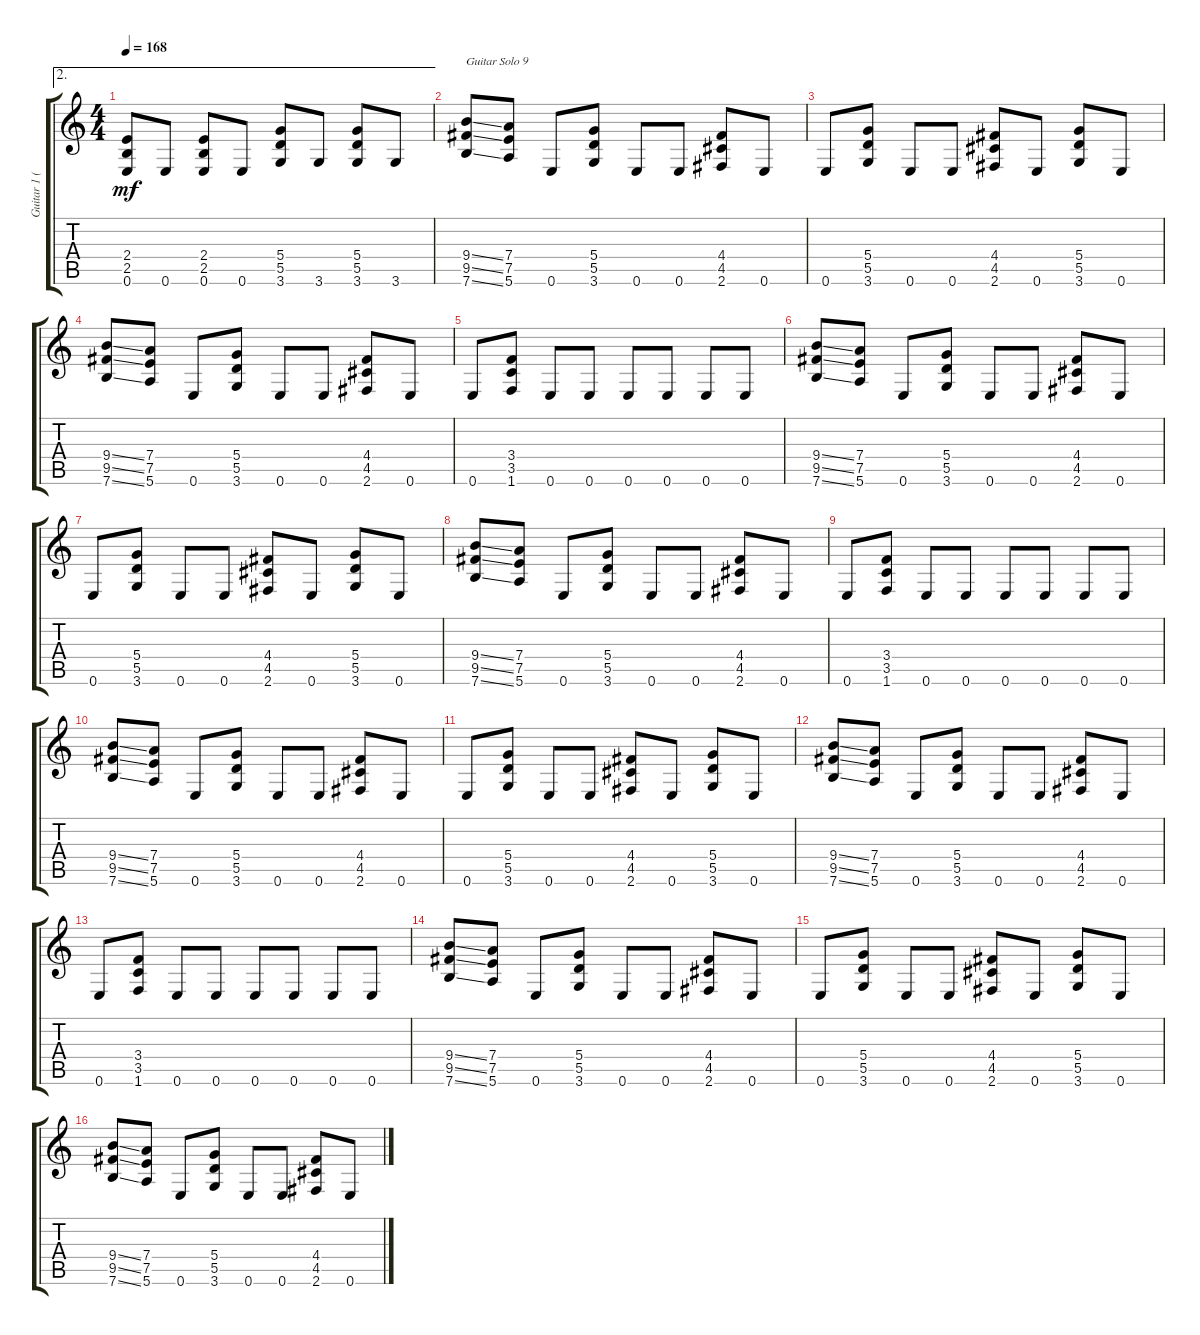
\track ("Guitar 1 (Dave Mustaine)" "Guitar 1 (") {instrument distortionguitar}
\staff {score tabs}
\tuning (E4 B3 G3 D3 A2 E2) {hide}
\ae 2
\ts (4 4)
\tempo 168
\clef g2
\ks c
(2.4 2.5 0.6).8{dy mf} 0.6.8 (2.4 2.5 0.6).8 0.6.8 (5.4 5.5 3.6).8 3.6.8 (5.4 5.5 3.6).8 3.6.8 |
(9.4{ss} 9.5{ss} 7.6{ss}).8{txt "Guitar Solo 9"} (7.4 7.5 5.6).8 0.6.8 (5.4 5.5 3.6).8 0.6.8 0.6.8 (4.4 4.5 2.6).8 0.6.8 |
0.6.8 (5.4 5.5 3.6).8 0.6.8 0.6.8 (4.4 4.5 2.6).8 0.6.8 (5.4 5.5 3.6).8 0.6.8 |
(9.4{ss} 9.5{ss} 7.6{ss}).8 (7.4 7.5 5.6).8 0.6.8 (5.4 5.5 3.6).8 0.6.8 0.6.8 (4.4 4.5 2.6).8 0.6.8 |
0.6.8 (3.4 3.5 1.6).8 0.6.8 0.6.8 0.6.8 0.6.8 0.6.8 0.6.8 |
(9.4{ss} 9.5{ss} 7.6{ss}).8 (7.4 7.5 5.6).8 0.6.8 (5.4 5.5 3.6).8 0.6.8 0.6.8 (4.4 4.5 2.6).8 0.6.8 |
0.6.8 (5.4 5.5 3.6).8 0.6.8 0.6.8 (4.4 4.5 2.6).8 0.6.8 (5.4 5.5 3.6).8 0.6.8 |
(9.4{ss} 9.5{ss} 7.6{ss}).8 (7.4 7.5 5.6).8 0.6.8 (5.4 5.5 3.6).8 0.6.8 0.6.8 (4.4 4.5 2.6).8 0.6.8 |
0.6.8 (3.4 3.5 1.6).8 0.6.8 0.6.8 0.6.8 0.6.8 0.6.8 0.6.8 |
(9.4{ss} 9.5{ss} 7.6{ss}).8 (7.4 7.5 5.6).8 0.6.8 (5.4 5.5 3.6).8 0.6.8 0.6.8 (4.4 4.5 2.6).8 0.6.8 |
0.6.8 (5.4 5.5 3.6).8 0.6.8 0.6.8 (4.4 4.5 2.6).8 0.6.8 (5.4 5.5 3.6).8 0.6.8 |
(9.4{ss} 9.5{ss} 7.6{ss}).8 (7.4 7.5 5.6).8 0.6.8 (5.4 5.5 3.6).8 0.6.8 0.6.8 (4.4 4.5 2.6).8 0.6.8 |
0.6.8 (3.4 3.5 1.6).8 0.6.8 0.6.8 0.6.8 0.6.8 0.6.8 0.6.8 |
(9.4{ss} 9.5{ss} 7.6{ss}).8 (7.4 7.5 5.6).8 0.6.8 (5.4 5.5 3.6).8 0.6.8 0.6.8 (4.4 4.5 2.6).8 0.6.8 |
0.6.8 (5.4 5.5 3.6).8 0.6.8 0.6.8 (4.4 4.5 2.6).8 0.6.8 (5.4 5.5 3.6).8 0.6.8 |
(9.4{ss} 9.5{ss} 7.6{ss}).8 (7.4 7.5 5.6).8 0.6.8 (5.4 5.5 3.6).8 0.6.8 0.6.8 (4.4 4.5 2.6).8 0.6.8
